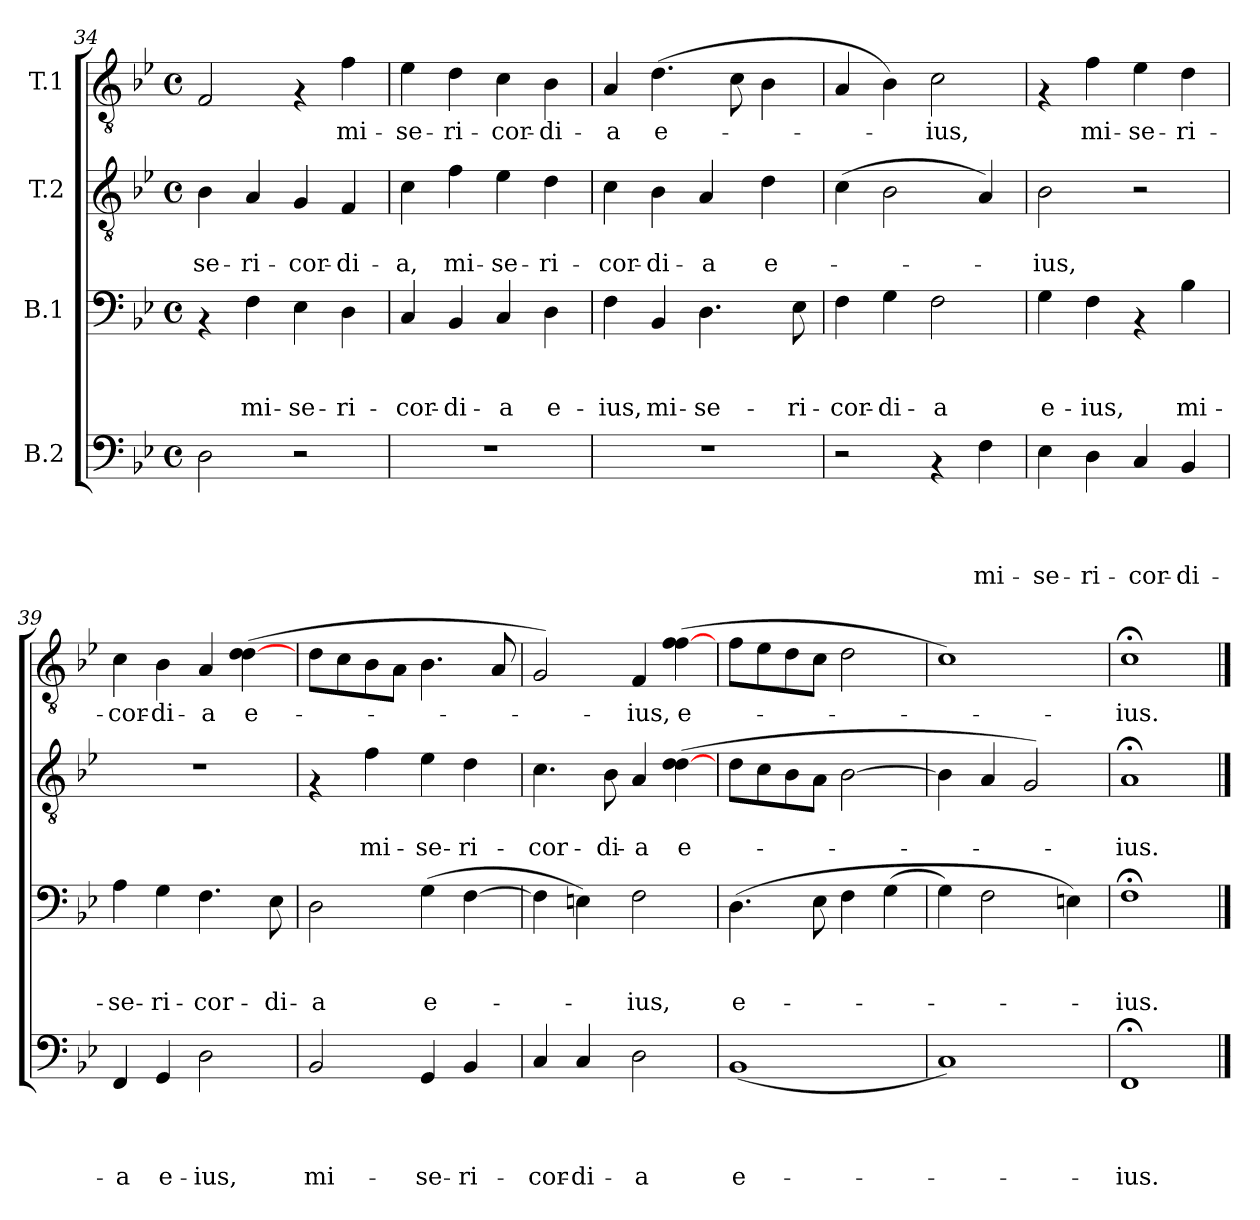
**kern	**text	**text	**text	**text	**kern	**text	**text	**text	**kern	**text	**text	**kern	**text
*part4	*part4	*part4	*part4	*part4	*part3	*part3	*part3	*part3	*part2	*part2	*part2	*part1	*part1
*staff4	*staff4	*staff4	*staff4	*staff4	*staff3	*staff3	*staff3	*staff3	*staff2	*staff2	*staff2	*staff1	*staff1
*I"B.2	*	*	*	*	*I"B.1	*	*	*	*I"T.2	*	*	*I"T.1	*
*clefF4	*	*	*	*	*clefF4	*	*	*	*clefGv2	*	*	*clefGv2	*
*k[b-e-]	*	*	*	*	*k[b-e-]	*	*	*	*k[b-e-]	*	*	*k[b-e-]	*
*B-:	*	*	*	*	*B-:	*	*	*	*B-:	*	*	*B-:	*
*M4/4	*	*	*	*	*M4/4	*	*	*	*M4/4	*	*	*M4/4	*
*met(c)	*	*	*	*	*met(c)	*	*	*	*met(c)	*	*	*met(c)	*
=34	=34	=34	=34	=34	=34	=34	=34	=34	=34	=34	=34	=34	=34
!	!	!	!	!	!	!	!	!	!	!	!LO:LY:b	!	!
2D\	.	.	.	.	4rAA	.	.	.	4B-\	.	-se-	2F/	.
!	!	!	!	!	!	!	!	!LO:LY:b	!	!	!LO:LY:b	!	!
.	.	.	.	.	4F\	.	.	mi-	4A/	.	-ri-	.	.
!	!	!	!	!	!	!	!	!LO:LY:b	!	!	!LO:LY:b	!	!
2r	.	.	.	.	4E-\	.	.	-se-	4G/	.	-cor-	4rF	.
!	!	!	!	!	!	!	!	!LO:LY:b	!	!	!LO:LY:b	!	!LO:LY:b
.	.	.	.	.	4D\	.	.	-ri-	4F/	.	-di-	4f\	mi-
=35	=35	=35	=35	=35	=35	=35	=35	=35	=35	=35	=35	=35	=35
!	!	!	!	!	!	!	!	!LO:LY:b	!	!	!LO:LY:b	!	!LO:LY:b
1r	.	.	.	.	4C/	.	.	-cor-	4c\	.	-a,	4e-\	-se-
!	!	!	!	!	!	!	!	!LO:LY:b	!	!	!LO:LY:b	!	!LO:LY:b
.	.	.	.	.	4BB-/	.	.	-di-	4f\	.	mi-	4d\	-ri-
!	!	!	!	!	!	!	!	!LO:LY:b	!	!	!LO:LY:b	!	!LO:LY:b
.	.	.	.	.	4C/	.	.	-a	4e-\	.	-se-	4c\	-cor-
!	!	!	!	!	!	!	!	!LO:LY:b	!	!	!LO:LY:b	!	!LO:LY:b
.	.	.	.	.	4D\	.	.	e-	4d\	.	-ri-	4B-\	-di-
=36	=36	=36	=36	=36	=36	=36	=36	=36	=36	=36	=36	=36	=36
!	!	!	!	!	!	!	!	!LO:LY:b	!	!	!LO:LY:b	!	!LO:LY:b
1r	.	.	.	.	4F\	.	.	-ius,	4c\	.	-cor-	4A/	-a
!	!	!	!	!	!	!	!	!LO:LY:b	!	!	!LO:LY:b	!	!LO:LY:b
.	.	.	.	.	4BB-/	.	.	mi-	4B-\	.	-di-	(>4.d\	e-
!	!	!	!	!	!	!	!	!LO:LY:b	!	!	!LO:LY:b	!	!
.	.	.	.	.	4.D\	.	.	-se-	4A/	.	-a	.	.
.	.	.	.	.	.	.	.	.	.	.	.	8c\	.
!	!	!	!	!	!	!	!	!	!	!	!LO:LY:b	!	!
.	.	.	.	.	.	.	.	.	4d\	.	e-	4B-\	.
!	!	!	!	!	!	!	!	!LO:LY:b	!	!	!	!	!
.	.	.	.	.	8E-\	.	.	-ri-	.	.	.	.	.
!!LO:LB:g=z
=37	=37	=37	=37	=37	=37	=37	=37	=37	=37	=37	=37	=37	=37
!	!	!	!	!	!	!	!	!LO:LY:b	!	!	!	!	!
2r	.	.	.	.	4F\	.	.	-cor-	(>4c\	.	.	4A/	.
!	!	!	!	!	!	!	!	!LO:LY:b	!	!	!	!	!
.	.	.	.	.	4G\	.	.	-di-	2B-\	.	.	4B-\)	.
!	!	!	!	!	!	!	!	!LO:LY:b	!	!	!	!	!LO:LY:b
4rAA	.	.	.	.	2F\	.	.	-a	.	.	.	2c\	-ius,
!	!	!	!	!LO:LY:b	!	!	!	!	!	!	!	!	!
4F\	.	.	.	mi-	.	.	.	.	4A/)	.	.	.	.
=38	=38	=38	=38	=38	=38	=38	=38	=38	=38	=38	=38	=38	=38
!	!	!	!	!LO:LY:b	!	!	!	!LO:LY:b	!	!	!LO:LY:b	!	!
4E-\	.	.	.	-se-	4G\	.	.	e-	2B-\	.	-ius,	4rF	.
!	!	!	!	!LO:LY:b	!	!	!	!LO:LY:b	!	!	!	!	!LO:LY:b
4D\	.	.	.	-ri-	4F\	.	.	-ius,	.	.	.	4f\	mi-
!	!	!	!	!LO:LY:b	!	!	!	!	!	!	!	!	!LO:LY:b
4C/	.	.	.	-cor-	4rAA	.	.	.	2r	.	.	4e-\	-se-
!	!	!	!	!LO:LY:b	!	!	!	!LO:LY:b	!	!	!	!	!LO:LY:b
4BB-/	.	.	.	-di-	4B-\	.	.	mi-	.	.	.	4d\	-ri-
=39	=39	=39	=39	=39	=39	=39	=39	=39	=39	=39	=39	=39	=39
!	!	!	!	!LO:LY:b	!	!	!	!LO:LY:b	!	!	!	!	!LO:LY:b
4FF/	.	.	.	-a	4A\	.	.	-se-	1r	.	.	4c\	-cor-
!	!	!	!	!LO:LY:b	!	!	!	!LO:LY:b	!	!	!	!	!LO:LY:b
4GG/	.	.	.	e-	4G\	.	.	-ri-	.	.	.	4B-\	-di-
!	!	!	!	!LO:LY:b	!	!	!	!LO:LY:b	!	!	!	!	!LO:LY:b
2D\	.	.	.	-ius,	4.F\	.	.	-cor-	.	.	.	4A/	-a
!	!	!	!	!	!	!	!	!	!	!	!	!	!LO:LY:b
.	.	.	.	.	.	.	.	.	.	.	.	(>4d\ [>4d\	e-
!	!	!	!	!	!	!	!	!LO:LY:b	!	!	!	!	!
.	.	.	.	.	8E-\	.	.	-di-	.	.	.	.	.
=40	=40	=40	=40	=40	=40	=40	=40	=40	=40	=40	=40	=40	=40
!	!	!	!	!LO:LY:b	!	!	!	!LO:LY:b	!	!	!	!	!
2BB-/	.	.	.	mi-	2D\	.	.	-a	4rF	.	.	8d\L	.
.	.	.	.	.	.	.	.	.	.	.	.	8c\	.
!	!	!	!	!	!	!	!	!	!	!	!LO:LY:b	!	!
.	.	.	.	.	.	.	.	.	4f\	.	mi-	8B-\	.
.	.	.	.	.	.	.	.	.	.	.	.	8A\J	.
!	!	!	!	!LO:LY:b	!	!	!	!LO:LY:b	!	!	!LO:LY:b	!	!
4GG/	.	.	.	-se-	(>4G\	.	.	e-	4e-\	.	-se-	4.B-\	.
!	!	!	!	!LO:LY:b	!	!	!	!	!	!	!LO:LY:b	!	!
4BB-/	.	.	.	-ri-	[>4F\	.	.	.	4d\	.	-ri-	.	.
.	.	.	.	.	.	.	.	.	.	.	.	8A/	.
=41	=41	=41	=41	=41	=41	=41	=41	=41	=41	=41	=41	=41	=41
!	!	!	!	!LO:LY:b	!	!	!	!	!	!	!LO:LY:b	!	!
4C/	.	.	.	-cor-	4F\]	.	.	.	4.c\	.	-cor-	2G/)	.
!	!	!	!	!LO:LY:b	!	!	!	!	!	!	!	!	!
4C/	.	.	.	-di-	4En\)	.	.	.	.	.	.	.	.
!	!	!	!	!	!	!	!	!	!	!	!LO:LY:b	!	!
.	.	.	.	.	.	.	.	.	8B-\	.	-di-	.	.
!	!	!	!	!LO:LY:b	!	!	!	!LO:LY:b	!	!	!LO:LY:b	!	!LO:LY:b
2D\	.	.	.	-a	2F\	.	.	-ius,	4A/	.	-a	4F/	-ius,
!	!	!	!	!	!	!	!	!	!	!	!LO:LY:b	!	!LO:LY:b
.	.	.	.	.	.	.	.	.	(>4d\ [>4d\	.	e-	(>4f\ [>4f\	e-
=42	=42	=42	=42	=42	=42	=42	=42	=42	=42	=42	=42	=42	=42
!	!	!	!	!LO:LY:b	!	!	!	!LO:LY:b	!	!	!	!	!
(<1BB-	.	.	.	e-	(>4.D\	.	.	e-	8d\L	.	.	8f\L	.
.	.	.	.	.	.	.	.	.	8c\	.	.	8e-\	.
.	.	.	.	.	.	.	.	.	8B-\	.	.	8d\	.
.	.	.	.	.	8E-\	.	.	.	8A\J	.	.	8c\J	.
.	.	.	.	.	4F\	.	.	.	[<2B-\	.	.	2d\	.
.	.	.	.	.	(>4G\	.	.	.	.	.	.	.	.
!!LO:PB:g=z
=43	=43	=43	=43	=43	=43	=43	=43	=43	=43	=43	=43	=43	=43
1C)	.	.	.	.	4G\)	.	.	.	4B-\]	.	.	1c)	.
.	.	.	.	.	2F\	.	.	.	4A/	.	.	.	.
.	.	.	.	.	.	.	.	.	2G/)	.	.	.	.
.	.	.	.	.	4En\)	.	.	.	.	.	.	.	.
=44	=44	=44	=44	=44	=44	=44	=44	=44	=44	=44	=44	=44	=44
!	!	!	!	!LO:LY:b	!	!	!	!LO:LY:b	!	!	!LO:LY:b	!	!LO:LY:b
1FF;	.	.	.	-ius.	1F;	.	.	-ius.	1A;<	.	-ius.	1c;	-ius.
==	==	==	==	==	==	==	==	==	==	==	==	==	==
*-	*-	*-	*-	*-	*-	*-	*-	*-	*-	*-	*-	*-	*-
